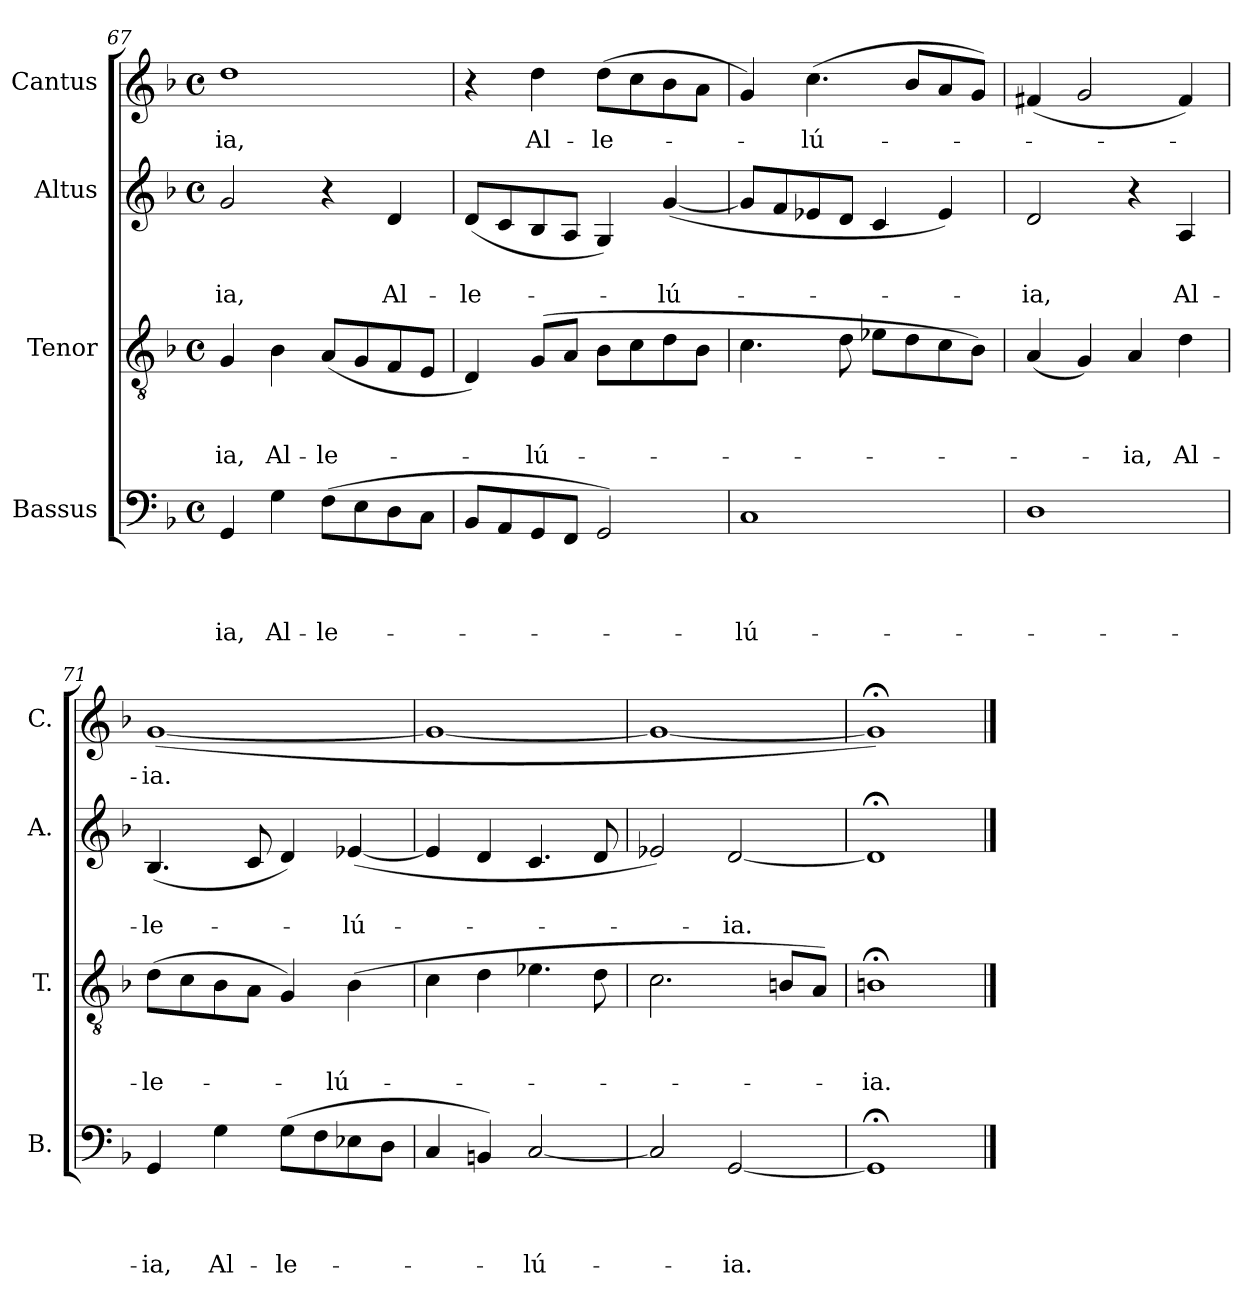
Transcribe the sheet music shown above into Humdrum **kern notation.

**kern	**text	**text	**text	**text	**kern	**text	**text	**text	**kern	**text	**text	**kern	**text
*part4	*part4	*part4	*part4	*part4	*part3	*part3	*part3	*part3	*part2	*part2	*part2	*part1	*part1
*staff4	*staff4	*staff4	*staff4	*staff4	*staff3	*staff3	*staff3	*staff3	*staff2	*staff2	*staff2	*staff1	*staff1
*I"Bassus	*	*	*	*	*I"Tenor	*	*	*	*I"Altus	*	*	*I"Cantus	*
*I'B.	*	*	*	*	*I'T.	*	*	*	*I'A.	*	*	*I'C.	*
*clefF4	*	*	*	*	*clefGv2	*	*	*	*clefG2	*	*	*clefG2	*
*k[b-]	*	*	*	*	*k[b-]	*	*	*	*k[b-]	*	*	*k[b-]	*
*F:	*	*	*	*	*F:	*	*	*	*F:	*	*	*F:	*
*M4/4	*	*	*	*	*M4/4	*	*	*	*M4/4	*	*	*M4/4	*
*met(c)	*	*	*	*	*met(c)	*	*	*	*met(c)	*	*	*met(c)	*
=67	=67	=67	=67	=67	=67	=67	=67	=67	=67	=67	=67	=67	=67
!	!	!	!	!LO:LY:b	!	!	!	!LO:LY:b	!	!	!LO:LY:b	!	!LO:LY:b
4GG/	.	.	.	-ia,	4G/	.	.	-ia,	2g/	.	-ia,	1dd	-ia,
!	!	!	!	!LO:LY:b	!	!	!	!LO:LY:b	!	!	!	!	!
4G\	.	.	.	Al-	4B-\	.	.	Al-	.	.	.	.	.
!	!	!	!	!LO:LY:b	!	!	!	!LO:LY:b	!	!	!	!	!
(>8F\L	.	.	.	-le-	(<8A/L	.	.	-le-	4r	.	.	.	.
8E\	.	.	.	.	8G/	.	.	.	.	.	.	.	.
!	!	!	!	!	!	!	!	!	!	!	!LO:LY:b	!	!
8D\	.	.	.	.	8F/	.	.	.	4d/	.	Al-	.	.
8C\J	.	.	.	.	8E/J	.	.	.	.	.	.	.	.
=68	=68	=68	=68	=68	=68	=68	=68	=68	=68	=68	=68	=68	=68
!	!	!	!	!	!	!	!	!	!	!	!LO:LY:b	!	!
8BB-/L	.	.	.	.	4D/)	.	.	.	(<8d/L	.	-le-	4r	.
8AA/	.	.	.	.	.	.	.	.	8c/	.	.	.	.
!	!	!	!	!	!	!	!	!LO:LY:b	!	!	!	!	!LO:LY:b
8GG/	.	.	.	.	(>8G/L	.	.	-lú-	8B-/	.	.	4dd\	Al-
8FF/J	.	.	.	.	8A/J	.	.	.	8A/J	.	.	.	.
!	!	!	!	!	!	!	!	!	!	!	!	!	!LO:LY:b
2GG/)	.	.	.	.	8B-\L	.	.	.	4G/)	.	.	(>8dd\L	-le-
.	.	.	.	.	8c\	.	.	.	.	.	.	8cc\	.
!	!	!	!	!	!	!	!	!	!	!	!LO:LY:b	!	!
.	.	.	.	.	8d\	.	.	.	(<[<4g/	.	-lú-	8b-\	.
.	.	.	.	.	8B-\J	.	.	.	.	.	.	8a\J	.
=69	=69	=69	=69	=69	=69	=69	=69	=69	=69	=69	=69	=69	=69
!	!	!	!	!LO:LY:b	!	!	!	!	!	!	!	!	!
1C	.	.	.	-lú-	4.c\	.	.	.	8g/L]	.	.	4g/)	.
.	.	.	.	.	.	.	.	.	8f/	.	.	.	.
!	!	!	!	!	!	!	!	!	!	!	!	!	!LO:LY:b
.	.	.	.	.	.	.	.	.	8e-X/	.	.	(>4.cc\	-lú-
.	.	.	.	.	8d\	.	.	.	8d/J	.	.	.	.
.	.	.	.	.	8e-X\L	.	.	.	4c/	.	.	.	.
.	.	.	.	.	8d\	.	.	.	.	.	.	8b-/L	.
.	.	.	.	.	8c\	.	.	.	4e-/)	.	.	8a/	.
.	.	.	.	.	8B-\J)	.	.	.	.	.	.	8g/J)	.
!!LO:LB:g=z
=70	=70	=70	=70	=70	=70	=70	=70	=70	=70	=70	=70	=70	=70
!	!	!	!	!	!	!	!	!	!	!	!LO:LY:b	!	!
1D	.	.	.	.	(4A/	.	.	.	2d/	.	-ia,	(4f#X/	.
.	.	.	.	.	4G/)	.	.	.	.	.	.	2g/	.
!	!	!	!	!	!	!	!	!LO:LY:b	!	!	!	!	!
.	.	.	.	.	4A/	.	.	-ia,	4r	.	.	.	.
!	!	!	!	!	!	!	!	!LO:LY:b	!	!	!LO:LY:b	!	!
.	.	.	.	.	4d\	.	.	Al-	4A/	.	Al-	4f#/)	.
=71	=71	=71	=71	=71	=71	=71	=71	=71	=71	=71	=71	=71	=71
!	!	!	!	!LO:LY:b	!	!	!	!LO:LY:b	!	!	!LO:LY:b	!	!LO:LY:b
4GG/	.	.	.	-ia,	(>8d\L	.	.	-le-	(<4.B-/	.	-le-	(>[<1g	-ia.
.	.	.	.	.	8c\	.	.	.	.	.	.	.	.
!	!	!	!	!LO:LY:b	!	!	!	!	!	!	!	!	!
4G\	.	.	.	Al-	8B-\	.	.	.	.	.	.	.	.
.	.	.	.	.	8A\J	.	.	.	8c/	.	.	.	.
!	!	!	!	!LO:LY:b	!	!	!	!	!	!	!	!	!
(>8G\L	.	.	.	-le-	4G/)	.	.	.	4d/)	.	.	.	.
8F\	.	.	.	.	.	.	.	.	.	.	.	.	.
!	!	!	!	!	!	!	!	!LO:LY:b	!	!	!LO:LY:b	!	!
8E-X\	.	.	.	.	(>4B-\	.	.	-lú-	(<[<4e-X/	.	-lú-	.	.
8D\J	.	.	.	.	.	.	.	.	.	.	.	.	.
=72	=72	=72	=72	=72	=72	=72	=72	=72	=72	=72	=72	=72	=72
4C/	.	.	.	.	4c\	.	.	.	4e-/]	.	.	1g_	.
4BBn/)	.	.	.	.	4d\	.	.	.	4d/	.	.	.	.
!	!	!	!	!LO:LY:b	!	!	!	!	!	!	!	!	!
[<2C/	.	.	.	-lú-	4.e-X\	.	.	.	4.c/	.	.	.	.
.	.	.	.	.	8d\	.	.	.	8d/	.	.	.	.
=73	=73	=73	=73	=73	=73	=73	=73	=73	=73	=73	=73	=73	=73
2C/]	.	.	.	.	2.c\	.	.	.	2e-X/)	.	.	1g_	.
!	!	!	!	!LO:LY:b	!	!	!	!	!	!	!LO:LY:b	!	!
[<2GG/	.	.	.	-ia.	.	.	.	.	[<2d/	.	-ia.	.	.
.	.	.	.	.	8Bn/L	.	.	.	.	.	.	.	.
.	.	.	.	.	8A/J)	.	.	.	.	.	.	.	.
=74	=74	=74	=74	=74	=74	=74	=74	=74	=74	=74	=74	=74	=74
!	!	!	!	!	!	!	!	!LO:LY:b	!	!	!	!	!
1GG;<]	.	.	.	.	1Bn;<	.	.	-ia.	1d;<]	.	.	1g;<])	.
==	==	==	==	==	==	==	==	==	==	==	==	==	==
*-	*-	*-	*-	*-	*-	*-	*-	*-	*-	*-	*-	*-	*-
